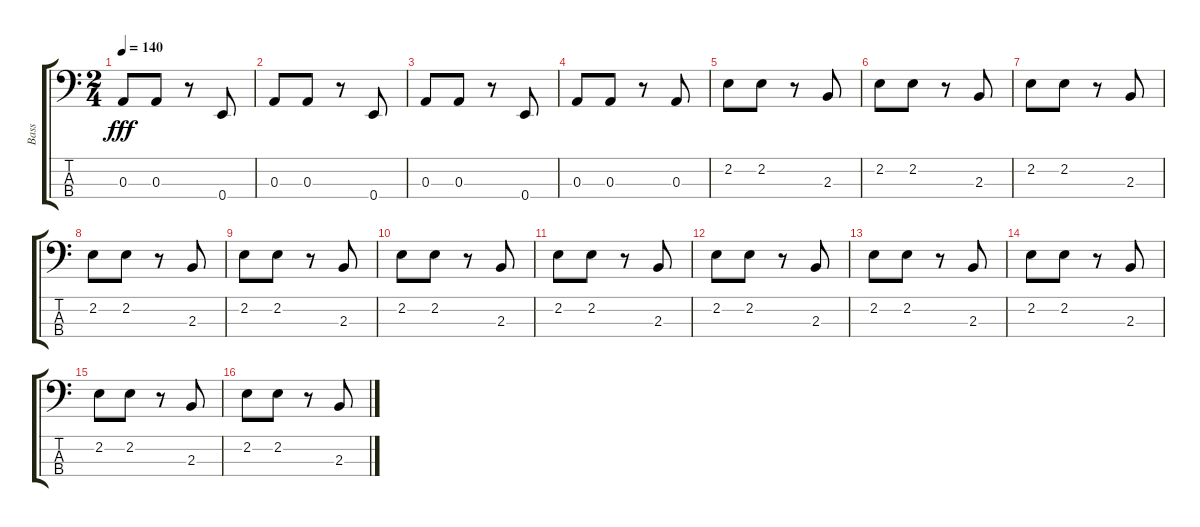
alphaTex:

\track ("Bass" "Bass") {instrument electricbassfinger}
\staff {score tabs}
\tuning (G2 D2 A1 E1) {hide}
\ts (2 4)
\tempo 140
\clef f4
\ks c
0.3.8{dy fff} 0.3.8 r.8 0.4.8 |
0.3.8 0.3.8 r.8 0.4.8 |
0.3.8 0.3.8 r.8 0.4.8 |
0.3.8 0.3.8 r.8 0.3.8 |
2.2.8 2.2.8 r.8 2.3.8 |
2.2.8 2.2.8 r.8 2.3.8 |
2.2.8 2.2.8 r.8 2.3.8 |
2.2.8 2.2.8 r.8 2.3.8 |
2.2.8 2.2.8 r.8 2.3.8 |
2.2.8 2.2.8 r.8 2.3.8 |
2.2.8 2.2.8 r.8 2.3.8 |
2.2.8 2.2.8 r.8 2.3.8 |
2.2.8 2.2.8 r.8 2.3.8 |
2.2.8 2.2.8 r.8 2.3.8 |
2.2.8 2.2.8 r.8 2.3.8 |
2.2.8 2.2.8 r.8 2.3.8
